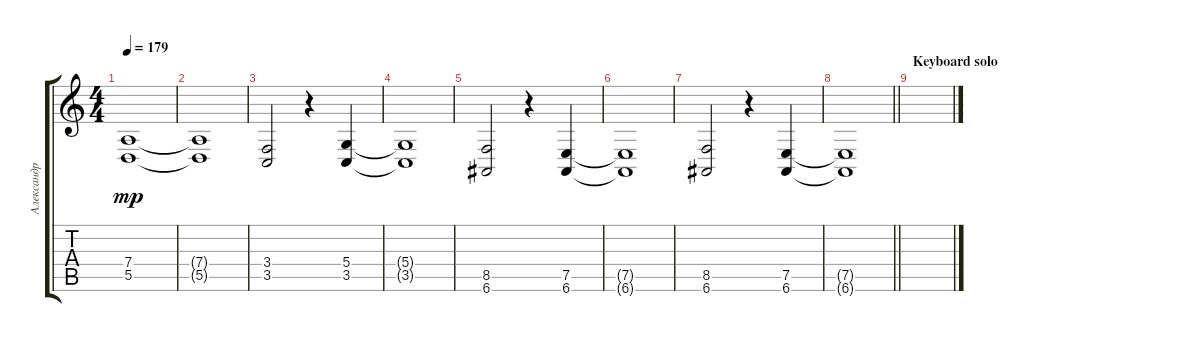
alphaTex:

\track ("Александр \"Wish\" Андрюхин" "Александр ") {instrument stringensemble1}
\staff {score tabs}
\tuning (E4 B3 G3 D3 A2 E2) {hide}
\ts (4 4)
\tempo 179
\clef g2
\ks c
(7.4 5.5).1{dy mp} |
(7.4{t} 5.5{t}).1 |
(3.4 3.5).2 r.4 (5.4 3.5).4 |
(5.4{t} 3.5{t}).1 |
(8.5 6.6).2 r.4 (7.5 6.6).4 |
(7.5{t} 6.6{t}).1 |
(8.5 6.6).2 r.4 (7.5 6.6).4 |
\barLineRight lightlight
(7.5{t} 6.6{t}).1 |
\section ("" "Keyboard solo")
